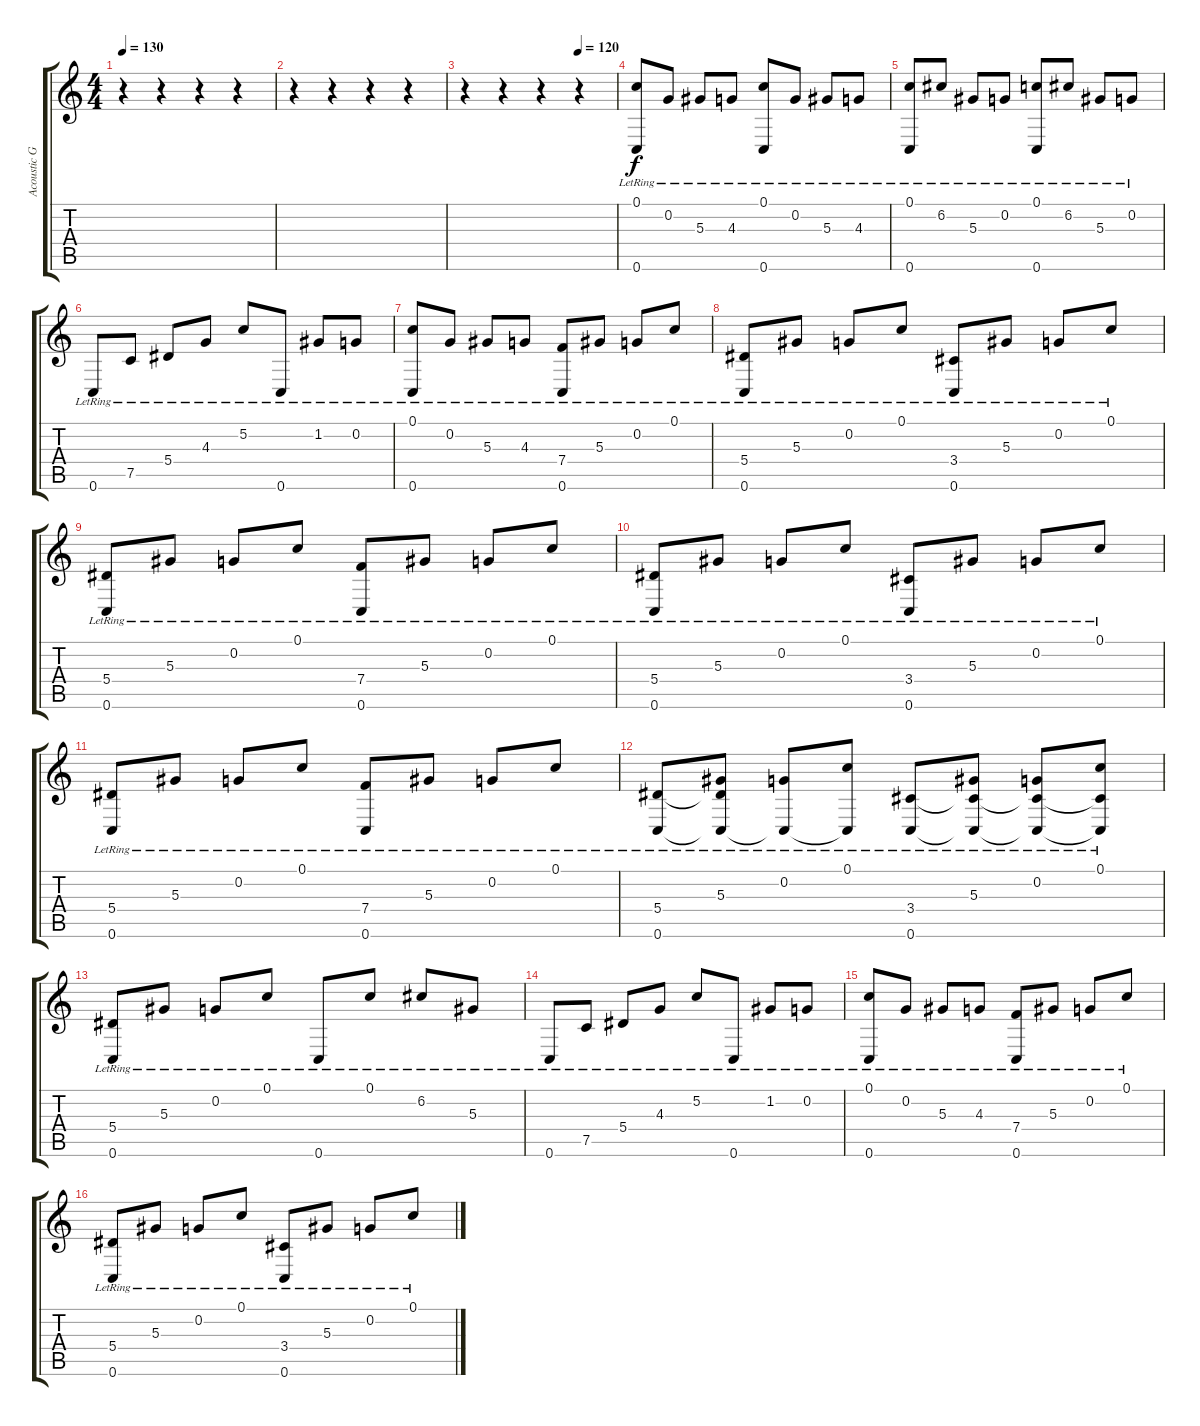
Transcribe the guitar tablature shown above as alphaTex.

\track ("Acoustic Guitar" "Acoustic G") {instrument acousticguitarsteel}
\staff {score tabs}
\tuning (C4 G3 Eb3 Bb2 F2 C2) {hide}
\ts (4 4)
\tempo 130
\tempo 69
\tempo 130
\clef g2
\ks c
r.4{dy f instrument acousticguitarsteel} r.4 r.4 r.4 |
r.4 r.4 r.4 r.4 |
\tempo (120 0.75)
r.4 r.4 r.4 r.4 |
(0.1{lr} 0.6{lr}).8 0.2{lr}.8 5.3{lr}.8 4.3{lr}.8 (0.1{lr} 0.6{lr}).8 0.2{lr}.8 5.3{lr}.8 4.3{lr}.8 |
(0.1{lr} 0.6{lr}).8 6.2{lr}.8 5.3{lr}.8 0.2{lr}.8 (0.1{lr} 0.6{lr}).8 6.2{lr}.8 5.3{lr}.8 0.2{lr}.8 |
0.6{lr}.8 7.5{lr}.8 5.4{lr}.8 4.3{lr}.8 5.2{lr}.8 0.6{lr}.8 1.2{lr}.8 0.2{lr}.8 |
(0.1{lr} 0.6{lr}).8 0.2{lr}.8 5.3{lr}.8 4.3{lr}.8 (7.4{lr} 0.6{lr}).8 5.3{lr}.8 0.2{lr}.8 0.1{lr}.8 |
(5.4{lr} 0.6{lr}).8 5.3{lr}.8 0.2{lr}.8 0.1{lr}.8 (3.4{lr} 0.6{lr}).8 5.3{lr}.8 0.2{lr}.8 0.1{lr}.8 |
(5.4{lr} 0.6{lr}).8 5.3{lr}.8 0.2{lr}.8 0.1{lr}.8 (7.4{lr} 0.6{lr}).8 5.3{lr}.8 0.2{lr}.8 0.1{lr}.8 |
(5.4{lr} 0.6{lr}).8 5.3{lr}.8 0.2{lr}.8 0.1{lr}.8 (3.4{lr} 0.6{lr}).8 5.3{lr}.8 0.2{lr}.8 0.1{lr}.8 |
(5.4{lr} 0.6{lr}).8 5.3{lr}.8 0.2{lr}.8 0.1{lr}.8 (7.4{lr} 0.6{lr}).8 5.3{lr}.8 0.2{lr}.8 0.1{lr}.8 |
(5.4{lr} 0.6{lr}).8 (5.3{lr} 5.4{t} 0.6{t}).8 (0.2{lr} 0.6{t}).8 (0.1{lr} 0.6{t}).8 (3.4{lr} 0.6{lr}).8 (5.3{lr} 3.4{t} 0.6{t}).8 (0.2{lr} 3.4{t} 0.6{t}).8 (0.1{lr} 3.4{t} 0.6{t}).8 |
(5.4{lr} 0.6{lr}).8 5.3{lr}.8 0.2{lr}.8 0.1{lr}.8 0.6{lr}.8 0.1{lr}.8 6.2{lr}.8 5.3{lr}.8 |
0.6{lr}.8 7.5{lr}.8 5.4{lr}.8 4.3{lr}.8 5.2{lr}.8 0.6{lr}.8 1.2{lr}.8 0.2{lr}.8 |
(0.1{lr} 0.6{lr}).8 0.2{lr}.8 5.3{lr}.8 4.3{lr}.8 (7.4{lr} 0.6{lr}).8 5.3{lr}.8 0.2{lr}.8 0.1{lr}.8 |
(5.4{lr} 0.6{lr}).8 5.3{lr}.8 0.2{lr}.8 0.1{lr}.8 (3.4{lr} 0.6{lr}).8 5.3{lr}.8 0.2{lr}.8 0.1{lr}.8
